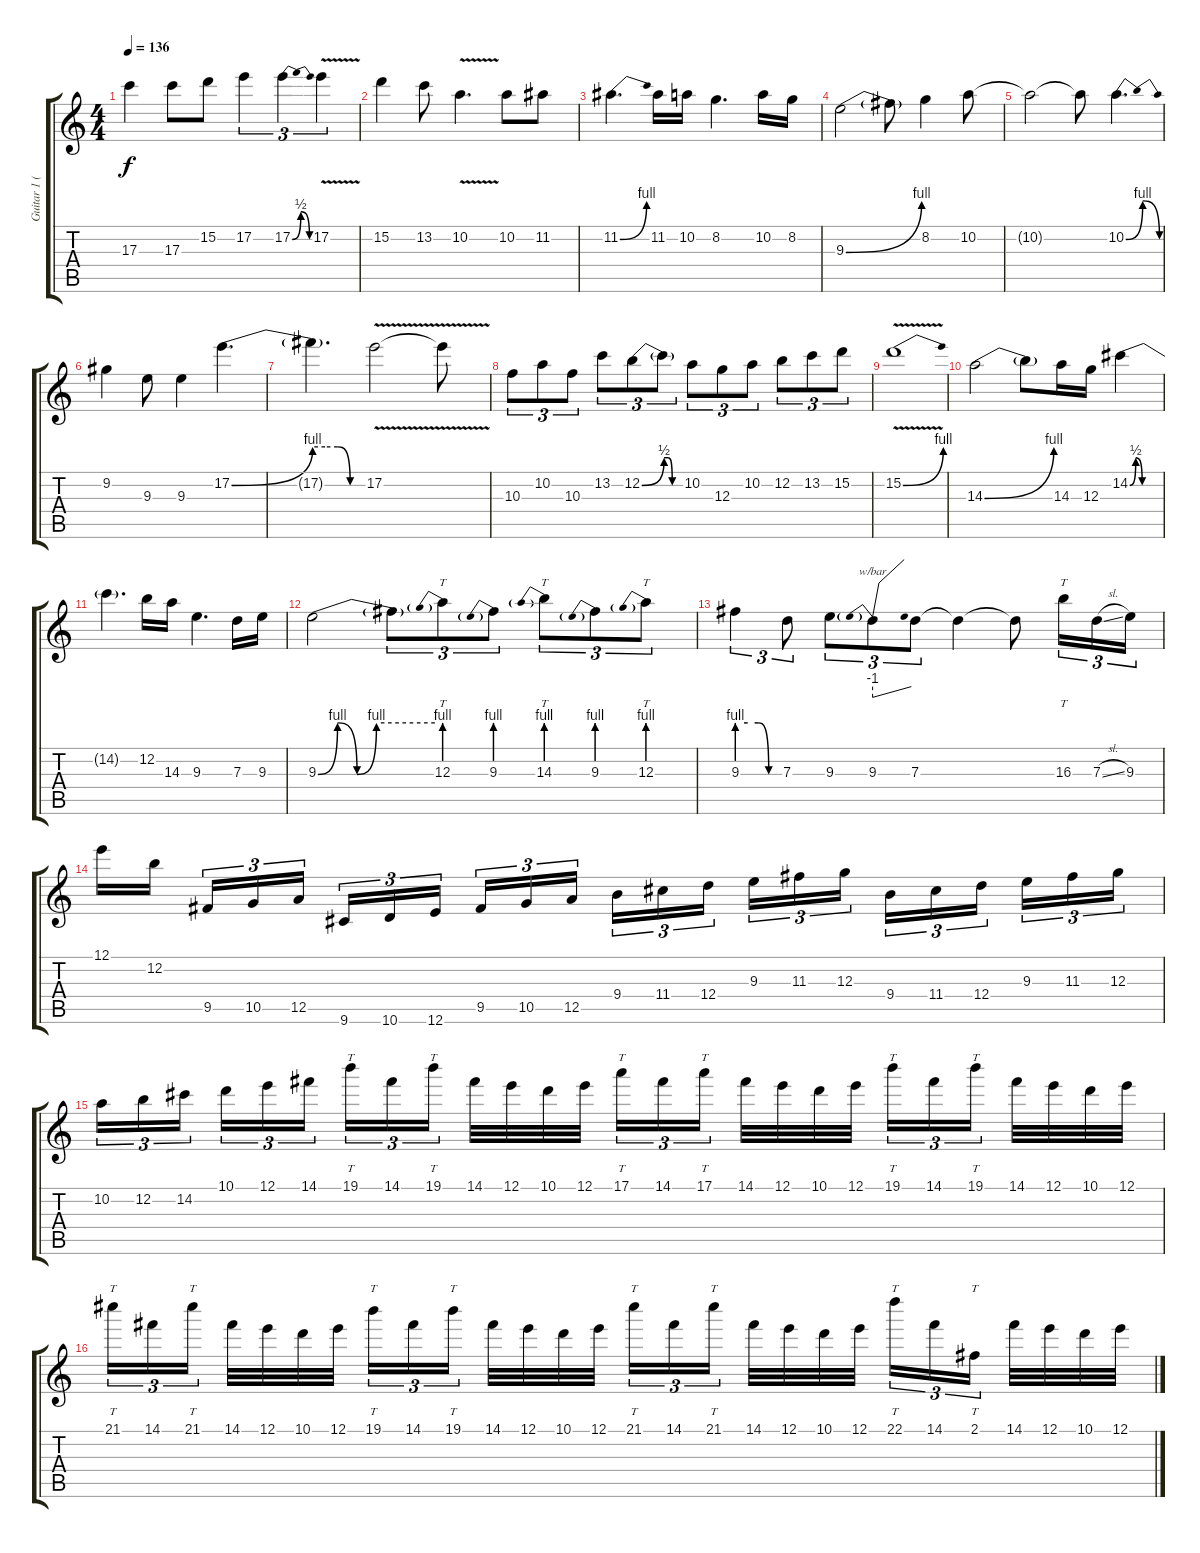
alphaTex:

\track ("Guitar 1 (solo)" "Guitar 1 (") {instrument distortionguitar}
\staff {score tabs}
\tuning (E4 B3 G3 D3 A2 E2) {hide}
\ts (4 4)
\tempo 136
\clef g2
\ks c
17.3{t}.4{dy f} 17.3.8 15.2.8 17.2.4{tu (3 2)} 17.2{be (bendrelease 0 0 15 2 45 2 60 0)}.4{tu (3 2)} 17.2{v}.4{tu (3 2)} |
15.2.4 13.2.8 10.2{v}.4{d} 10.2.8 11.2.8 |
11.2{be (bend 0 0 60 4)}.4{d} 11.2.16 10.2.16 8.2.4{d} 10.2.16 8.2.16 |
9.3{be (bend 0 0 60 4)}.2 9.3{t}.8 8.2.4 10.2.8 |
10.2{t}.2 10.2{t}.8 10.2{be (bendrelease 0 0 15 4 45 4 60 0)}.4{d} |
9.2.4 9.3.8 9.3.4 17.2{be (bend 0 0 60 4)}.4{d} |
17.2{be (custom 0 4 15 4 30 4 45 0 60 0) t}.4{d} 17.2{v}.2 17.2{t}.8 |
10.3.8{tu (3 2)} 10.2.8{tu (3 2)} 10.3.8{tu (3 2)} 13.2.8{tu (3 2)} 12.2{be (bend 0 0 60 2)}.8{tu (3 2)} 12.2{be (custom 0 2 15 2 30 0 60 0) t}.8{tu (3 2)} 10.2.8{tu (3 2)} 12.3.8{tu (3 2)} 10.2.8{tu (3 2)} 12.2.8{tu (3 2)} 13.2.8{tu (3 2)} 15.2.8{tu (3 2)} |
15.2{be (bend 0 0 60 4) v}.1 |
14.3{be (bend 0 0 60 4)}.2 14.3{t}.8 14.3.16 12.3.16 14.2{be (custom 0 0 12 2 25 0 45 0 60 0)}.4 |
14.2{t}.4{d} 12.2.16 14.3.16 9.3.4{d} 7.3.16 9.3.16 |
9.3{be (custom 0 0 10 4 20 0 30 4 60 4)}.2 9.3{t}.8{tu (3 2)} 12.3{be (prebend 0 4 60 4)}.8{tt tu (3 2)} 9.3{be (prebend 0 4 60 4)}.8{tu (3 2)} 14.3{be (prebend 0 4 60 4)}.8{tt tu (3 2)} 9.3{be (prebend 0 4 60 4)}.8{tu (3 2)} 12.3{be (prebend 0 4 60 4)}.8{tt tu (3 2)} |
9.3{be (custom 0 4 15 4 30 4 45 0 60 0)}.4{tu (3 2)} 7.3.8{tu (3 2)} 9.3.8{tu (3 2)} 9.3.8{tu (3 2) tbe (predivedive default 0 -4 60 0)} 7.3.8{tu (3 2)} 7.3{t}.4 7.3{t}.8 16.3.16{tt tu (3 2)} 7.3{sl}.16{tu (3 2)} 9.3.16{tu (3 2)} |
12.1.16 12.2.16{beam splitsecondary} 9.5.16{tu (3 2)} 10.5.16{tu (3 2)} 12.5.16{tu (3 2)} 9.6.16{tu (3 2)} 10.6.16{tu (3 2)} 12.6.16{tu (3 2) beam splitsecondary} 9.5.16{tu (3 2)} 10.5.16{tu (3 2)} 12.5.16{tu (3 2)} 9.4.16{tu (3 2)} 11.4.16{tu (3 2)} 12.4.16{tu (3 2) beam splitsecondary} 9.3.16{tu (3 2)} 11.3.16{tu (3 2)} 12.3.16{tu (3 2)} 9.4.16{tu (3 2)} 11.4.16{tu (3 2)} 12.4.16{tu (3 2) beam splitsecondary} 9.3.16{tu (3 2)} 11.3.16{tu (3 2)} 12.3.16{tu (3 2)} |
10.2.16{tu (3 2)} 12.2.16{tu (3 2)} 14.2.16{tu (3 2) beam splitsecondary} 10.1.16{tu (3 2)} 12.1.16{tu (3 2)} 14.1.16{tu (3 2)} 19.1.16{tt tu (3 2)} 14.1.16{tu (3 2)} 19.1.16{tt tu (3 2) beam splitsecondary} 14.1.32 12.1.32 10.1.32 12.1.32 17.1.16{tt tu (3 2)} 14.1.16{tu (3 2)} 17.1.16{tt tu (3 2) beam splitsecondary} 14.1.32 12.1.32 10.1.32 12.1.32 19.1.16{tt tu (3 2)} 14.1.16{tu (3 2)} 19.1.16{tt tu (3 2) beam splitsecondary} 14.1.32 12.1.32 10.1.32 12.1.32 |
21.1.16{tt tu (3 2)} 14.1.16{tu (3 2)} 21.1.16{tt tu (3 2) beam splitsecondary} 14.1.32 12.1.32 10.1.32 12.1.32 19.1.16{tt tu (3 2)} 14.1.16{tu (3 2)} 19.1.16{tt tu (3 2) beam splitsecondary} 14.1.32 12.1.32 10.1.32 12.1.32 21.1.16{tt tu (3 2)} 14.1.16{tu (3 2)} 21.1.16{tt tu (3 2) beam splitsecondary} 14.1.32 12.1.32 10.1.32 12.1.32 22.1.16{tt tu (3 2)} 14.1.16{tu (3 2)} 2.1.16{tt tu (3 2) beam splitsecondary} 14.1.32 12.1.32 10.1.32 12.1.32
